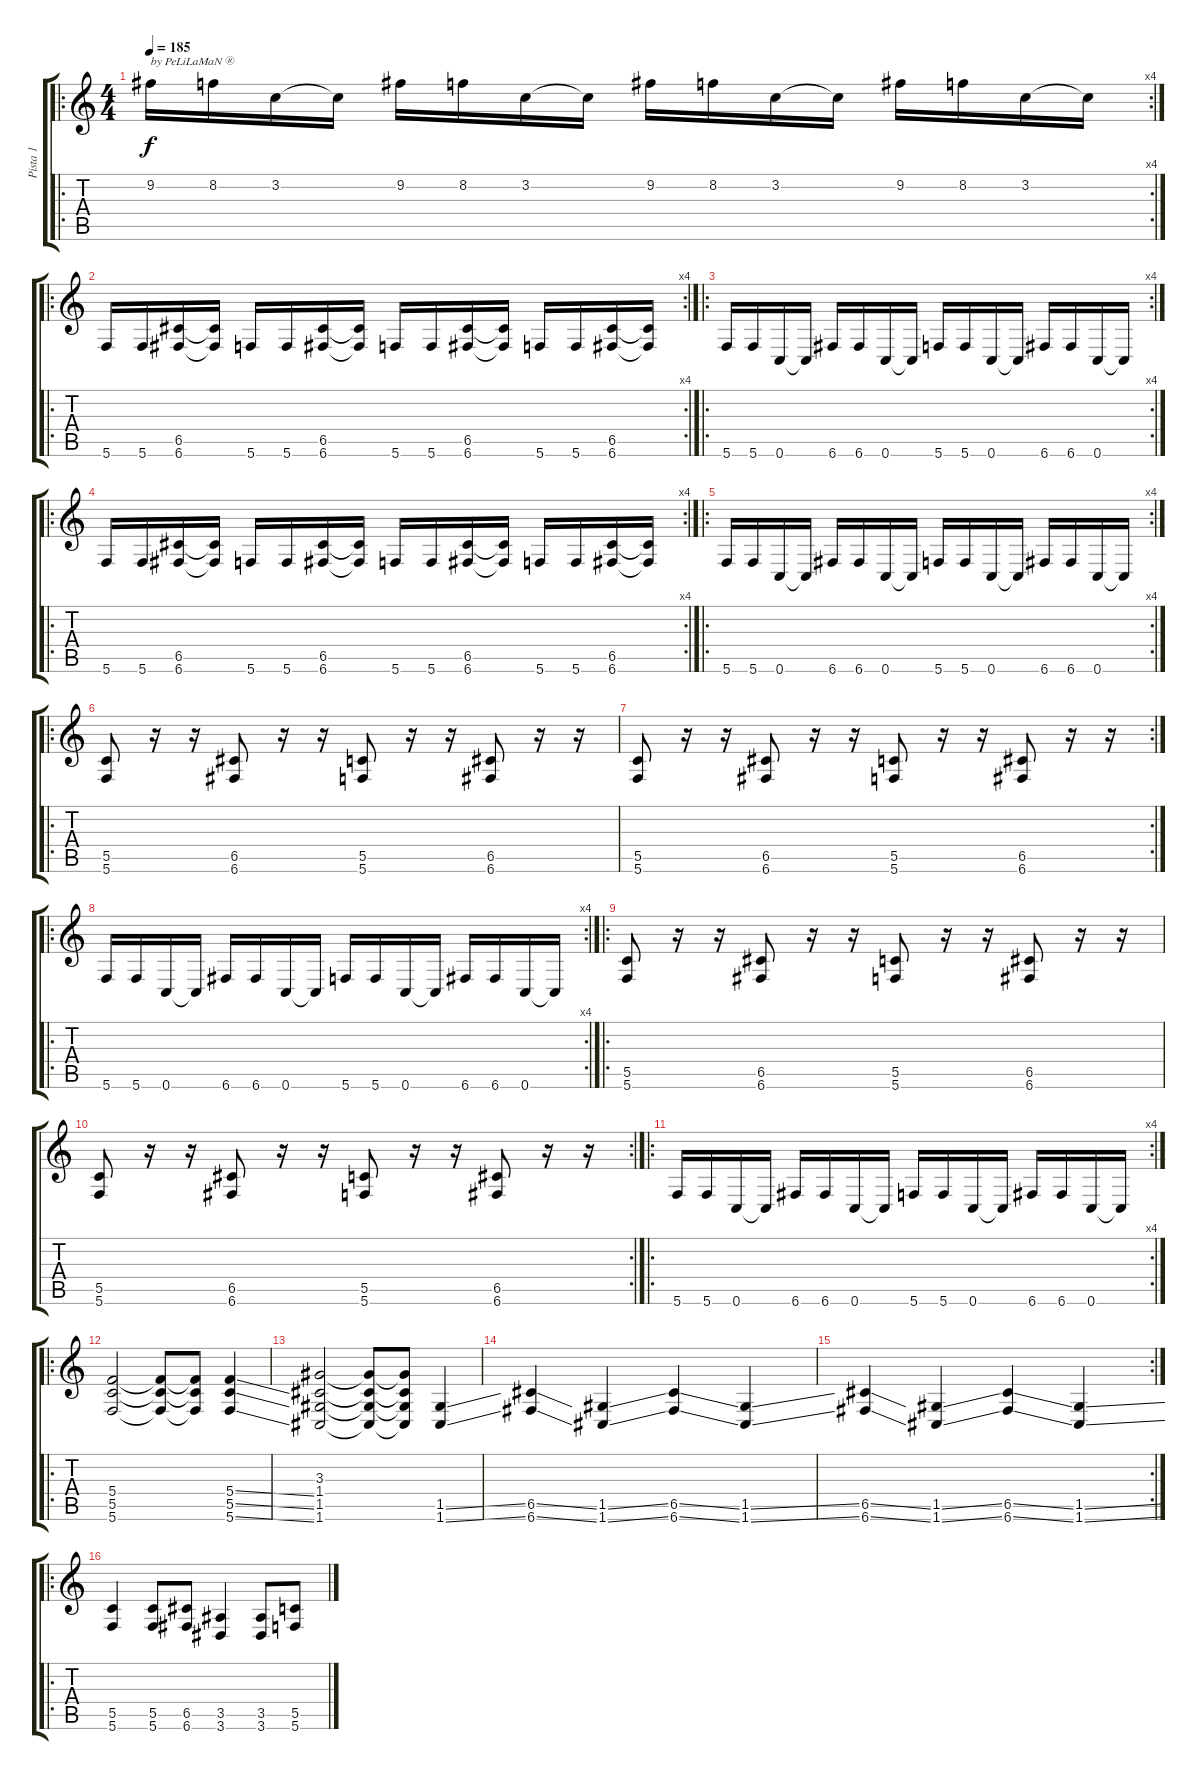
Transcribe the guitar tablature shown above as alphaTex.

\track ("Pista 1" "Pista 1") {instrument distortionguitar}
\staff {score tabs}
\tuning (D4 A3 F3 C3 G2 C2) {hide}
\ro
\rc 4
\ts (4 4)
\tempo 185
\clef g2
\ks c
9.2.16{txt "by PeLiLaMaN ®" dy f instrument distortionguitar} 8.2.16 3.2.16 3.2{t}.16 9.2.16 8.2.16 3.2.16 3.2{t}.16 9.2.16 8.2.16 3.2.16 3.2{t}.16 9.2.16 8.2.16 3.2.16 3.2{t}.16 |
\ro
\rc 4
5.6.16 5.6.16 (6.5 6.6).16 (6.5{t} 6.6{t}).16 5.6.16 5.6.16 (6.5 6.6).16 (6.5{t} 6.6{t}).16 5.6.16 5.6.16 (6.5 6.6).16 (6.5{t} 6.6{t}).16 5.6.16 5.6.16 (6.5 6.6).16 (6.5{t} 6.6{t}).16 |
\ro
\rc 4
5.6.16 5.6.16 0.6.16 0.6{t}.16 6.6.16 6.6.16 0.6.16 0.6{t}.16 5.6.16 5.6.16 0.6.16 0.6{t}.16 6.6.16 6.6.16 0.6.16 0.6{t}.16 |
\ro
\rc 4
5.6.16 5.6.16 (6.5 6.6).16 (6.5{t} 6.6{t}).16 5.6.16 5.6.16 (6.5 6.6).16 (6.5{t} 6.6{t}).16 5.6.16 5.6.16 (6.5 6.6).16 (6.5{t} 6.6{t}).16 5.6.16 5.6.16 (6.5 6.6).16 (6.5{t} 6.6{t}).16 |
\ro
\rc 4
5.6.16 5.6.16 0.6.16 0.6{t}.16 6.6.16 6.6.16 0.6.16 0.6{t}.16 5.6.16 5.6.16 0.6.16 0.6{t}.16 6.6.16 6.6.16 0.6.16 0.6{t}.16 |
\ro
(5.5 5.6).8 r.16 r.16 (6.5 6.6).8 r.16 r.16 (5.5 5.6).8 r.16 r.16 (6.5 6.6).8 r.16 r.16 |
\rc 2
(5.5 5.6).8 r.16 r.16 (6.5 6.6).8 r.16 r.16 (5.5 5.6).8 r.16 r.16 (6.5 6.6).8 r.16 r.16 |
\ro
\rc 4
5.6.16 5.6.16 0.6.16 0.6{t}.16 6.6.16 6.6.16 0.6.16 0.6{t}.16 5.6.16 5.6.16 0.6.16 0.6{t}.16 6.6.16 6.6.16 0.6.16 0.6{t}.16 |
\ro
(5.5 5.6).8 r.16 r.16 (6.5 6.6).8 r.16 r.16 (5.5 5.6).8 r.16 r.16 (6.5 6.6).8 r.16 r.16 |
\rc 2
(5.5 5.6).8 r.16 r.16 (6.5 6.6).8 r.16 r.16 (5.5 5.6).8 r.16 r.16 (6.5 6.6).8 r.16 r.16 |
\ro
\rc 4
5.6.16 5.6.16 0.6.16 0.6{t}.16 6.6.16 6.6.16 0.6.16 0.6{t}.16 5.6.16 5.6.16 0.6.16 0.6{t}.16 6.6.16 6.6.16 0.6.16 0.6{t}.16 |
\ro
(5.4 5.5 5.6).2 (5.4{t} 5.5{t} 5.6{t}).8 (5.4{t} 5.5{t} 5.6{t}).8 (5.4{ss} 5.5{ss} 5.6{ss}).4 |
(3.3 1.4 1.5 1.6).2 (3.3{t} 1.4{t} 1.5{t} 1.6{t}).8 (3.3{t} 1.4{t} 1.5{t} 1.6{t}).8 (1.5{ss} 1.6{ss}).4 |
(6.5{ss} 6.6{ss}).4 (1.5{ss} 1.6{ss}).4 (6.5{ss} 6.6{ss}).4 (1.5{ss} 1.6{ss}).4 |
\rc 2
(6.5{ss} 6.6{ss}).4 (1.5{ss} 1.6{ss}).4 (6.5{ss} 6.6{ss}).4 (1.5{ss} 1.6{ss}).4 |
\ro
(5.5 5.6).4 (5.5 5.6).8 (6.5 6.6).8 (3.5 3.6).4 (3.5 3.6).8 (5.5 5.6).8
